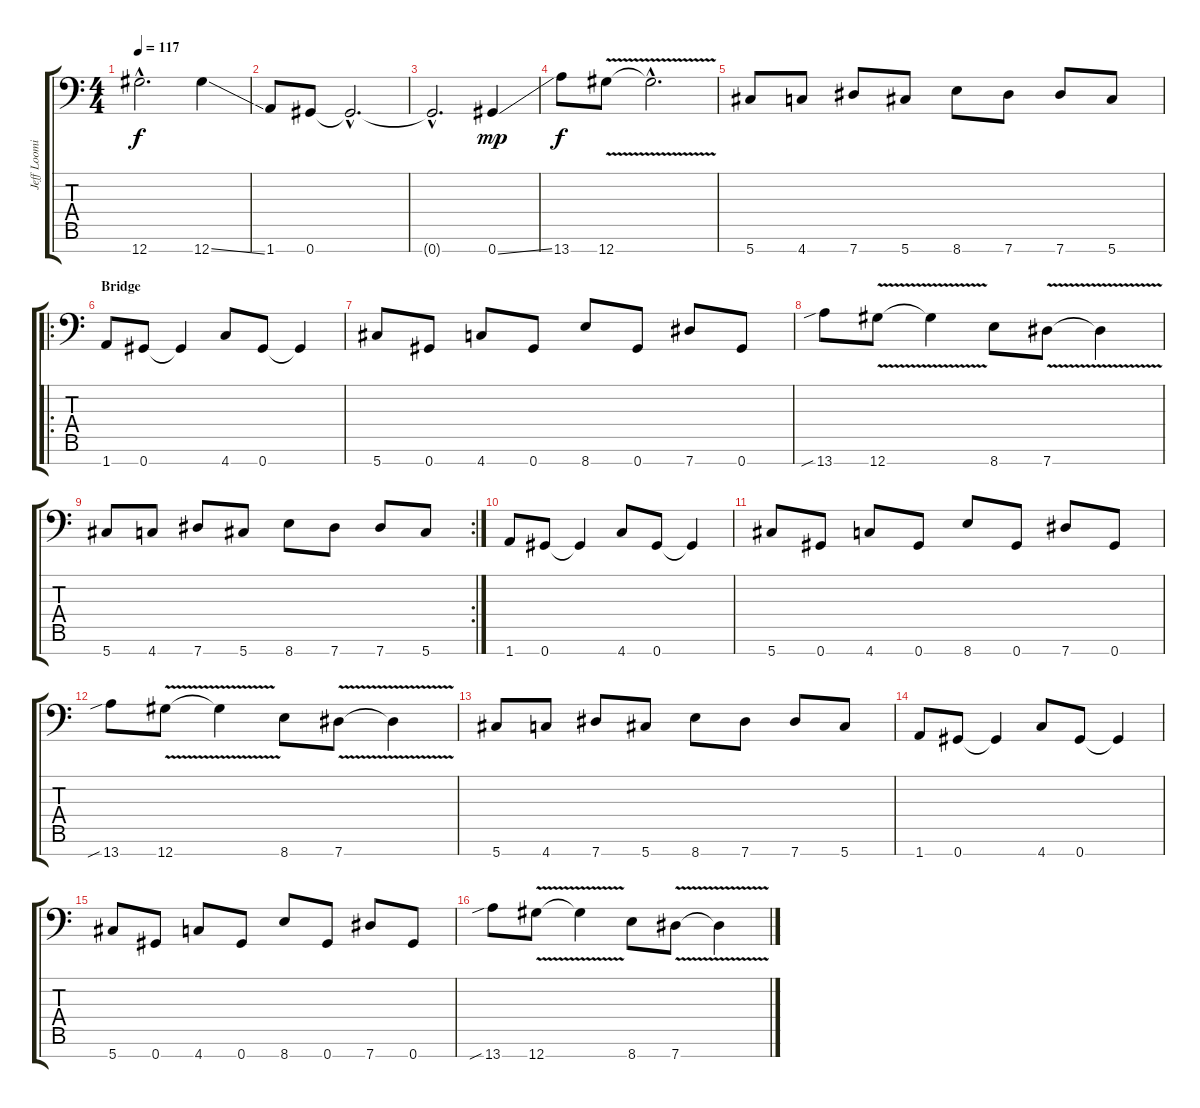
\track ("Jeff Loomis Rhythm" "Jeff Loomi") {instrument distortionguitar}
\staff {score tabs}
\tuning (Eb4 Bb3 Gb3 Db3 Ab2 Db2 Ab1) {hide}
\ts (4 4)
\tempo 117
\clef f4
\ks c
12.7{hac t}.2{d dy f} 12.7{ss}.4 |
1.7.8 0.7.8 0.7{hac t}.2{d} |
0.7{hac t}.2{d} 0.7{ss}.4{dy mp} |
13.7.8{dy f} 12.7{v}.8 12.7{hac t}.2{d} |
5.7.8 4.7.8 7.7.8 5.7.8 8.7.8 7.7.8 7.7.8 5.7.8 |
\ro
\section ("" "Bridge")
1.7.8 0.7.8 0.7{t}.4 4.7.8 0.7.8 0.7{t}.4 |
5.7.8 0.7.8 4.7.8 0.7.8 8.7.8 0.7.8 7.7.8 0.7.8 |
13.7{sib}.8 12.7{v}.8 12.7{t}.4 8.7.8 7.7{v}.8 7.7{t}.4 |
\rc 2
5.7.8 4.7.8 7.7.8 5.7.8 8.7.8 7.7.8 7.7.8 5.7.8 |
1.7.8 0.7.8 0.7{t}.4 4.7.8 0.7.8 0.7{t}.4 |
5.7.8 0.7.8 4.7.8 0.7.8 8.7.8 0.7.8 7.7.8 0.7.8 |
13.7{sib}.8 12.7{v}.8 12.7{t}.4 8.7.8 7.7{v}.8 7.7{t}.4 |
5.7.8 4.7.8 7.7.8 5.7.8 8.7.8 7.7.8 7.7.8 5.7.8 |
1.7.8 0.7.8 0.7{t}.4 4.7.8 0.7.8 0.7{t}.4 |
5.7.8 0.7.8 4.7.8 0.7.8 8.7.8 0.7.8 7.7.8 0.7.8 |
13.7{sib}.8 12.7{v}.8 12.7{t}.4 8.7.8 7.7{v}.8 7.7{t}.4
